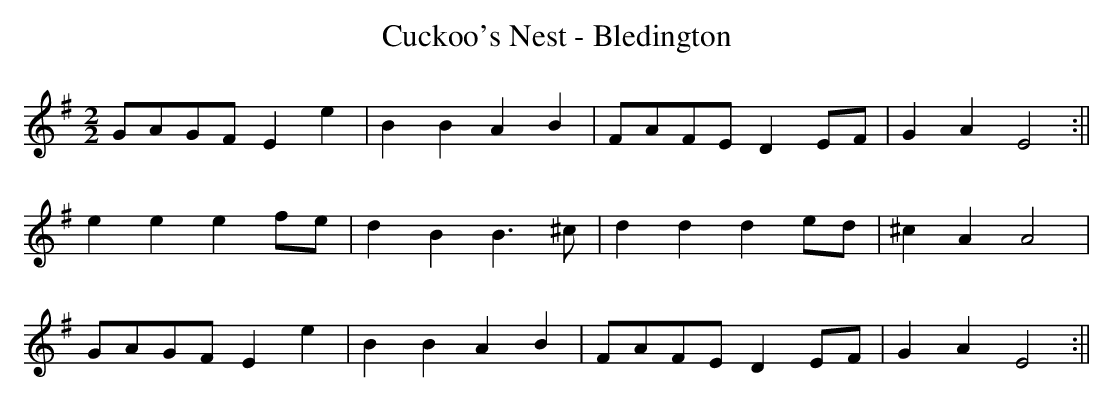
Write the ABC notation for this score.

X:1
T:Cuckoo's Nest - Bledington
M:2/2
L:1/8
K:Em
GAGF E2 e2|B2 B2 A2 B2|FAFE D2 EF|G2 A2 E4:||
e2 e2 e2 fe|d2 B2 B3 ^c|d2 d2 d2 ed|^c2 A2 A4|
GAGF E2 e2|B2 B2 A2 B2|FAFE D2 EF|G2 A2 E4:||
